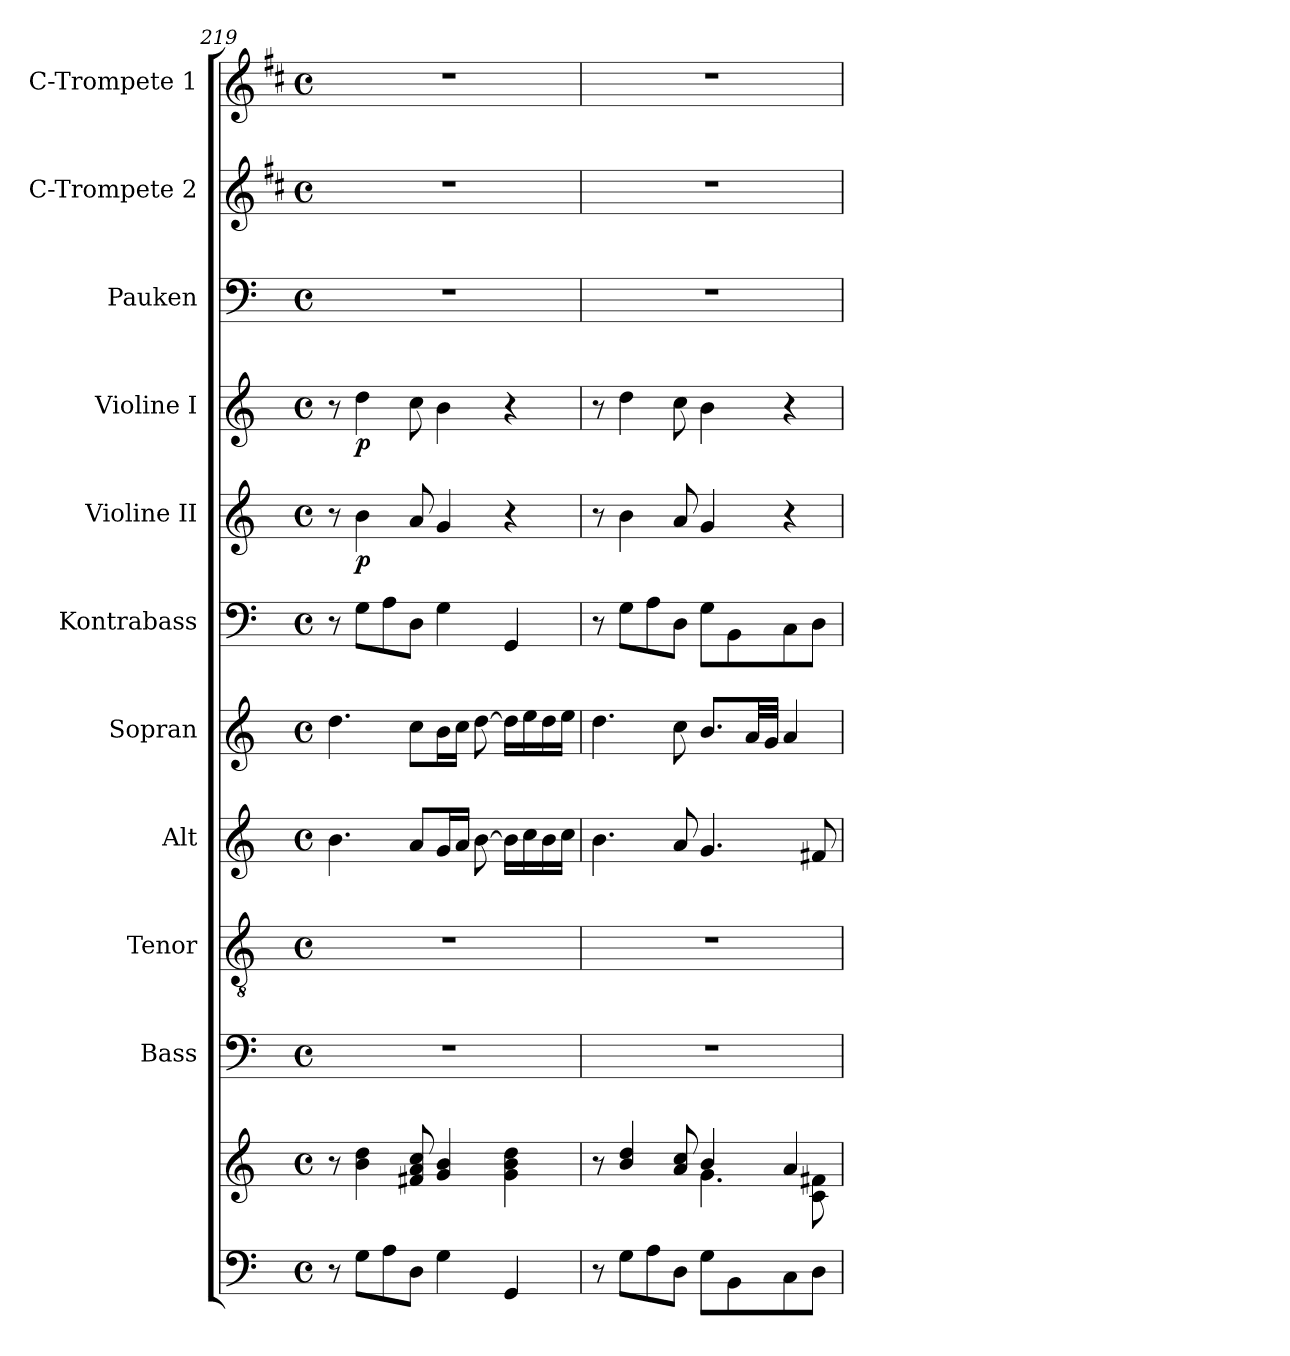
**kern	**kern	**kern	**kern	**kern	**kern	**kern	**kern	**dynam	**kern	**dynam	**kern	**kern	**kern
*part11	*part11	*part10	*part9	*part8	*part7	*part6	*part5	*part5	*part4	*part4	*part3	*part2	*part1
*staff12	*staff11	*staff10	*staff9	*staff8	*staff7	*staff6	*staff5	*staff5	*staff4	*staff4	*staff3	*staff2	*staff1
*	*	*I"Bass	*I"Tenor	*I"Alt	*I"Sopran	*I"Kontrabass	*I"Violine II	*	*I"Violine I	*	*I"Pauken	*I"C-Trompete 2	*I"C-Trompete 1
*	*	*I'B.	*I'T.	*I'A.	*I'S.	*I'Kb.	*I'Vl. II	*	*I'Vl. I	*	*I'Pk.	*I'C Trp. 2	*I'C Trp. 1
*clefF4	*clefG2	*clefF4	*clefGv2	*clefG2	*clefG2	*clefF4	*clefG2	*	*clefG2	*	*clefF4	*clefG2	*clefG2
*	*	*	*	*	*	*ITrd7c12	*	*	*	*	*	*ITrd1c2	*ITrd1c2
*k[]	*k[]	*k[]	*k[]	*k[]	*k[]	*k[]	*k[]	*	*k[]	*	*k[]	*k[]	*k[]
*C:	*C:	*C:	*C:	*C:	*C:	*C:	*C:	*	*C:	*	*C:	*C:	*C:
*M4/4	*M4/4	*M4/4	*M4/4	*M4/4	*M4/4	*M4/4	*M4/4	*	*M4/4	*	*M4/4	*M4/4	*M4/4
*met(c)	*met(c)	*met(c)	*met(c)	*met(c)	*met(c)	*met(c)	*met(c)	*	*met(c)	*	*met(c)	*met(c)	*met(c)
=219	=219	=219	=219	=219	=219	=219	=219	=219	=219	=219	=219	=219	=219
8r	8r	1r	1r	4.b\	4.dd\	8r	8r	.	8r	.	1r	1r	1r
!	!	!	!	!	!	!	!	!LO:DY:b	!	!LO:DY:b	!	!	!
8G\L	4b\ 4dd\	.	.	.	.	8GG\L	4b\	p	4dd\	p	.	.	.
8A\	.	.	.	.	.	8AA\	.	.	.	.	.	.	.
8D\J	8f#X/ 8a/ 8cc/	.	.	8a/L	8cc\L	8DD\J	8a/	.	8cc\	.	.	.	.
4G\	4g/ 4b/	.	.	16g/L	16b\L	4GG\	4g/	.	4b\	.	.	.	.
.	.	.	.	16a/JJ	16cc\JJ	.	.	.	.	.	.	.	.
.	.	.	.	[8b\	[8dd\	.	.	.	.	.	.	.	.
4GG/	4g\ 4b\ 4dd\	.	.	16b\LL]	16dd\LL]	4GGG/	4r	.	4r	.	.	.	.
.	.	.	.	16cc\	16ee\	.	.	.	.	.	.	.	.
.	.	.	.	16b\	16dd\	.	.	.	.	.	.	.	.
.	.	.	.	16cc\JJ	16ee\JJ	.	.	.	.	.	.	.	.
=220	=220	=220	=220	=220	=220	=220	=220	=220	=220	=220	=220	=220	=220
*	*^	*	*	*	*	*	*	*	*	*	*	*	*
8r	8r	2ryy	1r	1r	4.b\	4.dd\	8r	8r	.	8r	.	1r	1r	1r
8G\L	4b/ 4dd/	.	.	.	.	.	8GG\L	4b\	.	4dd\	.	.	.	.
8A\	.	.	.	.	.	.	8AA\	.	.	.	.	.	.	.
8D\J	8a/ 8cc/	.	.	.	8a/	8cc\	8DD\J	8a/	.	8cc\	.	.	.	.
8G\L	4b/	4.g\	.	.	4.g/	8.b/L	8GG\L	4g/	.	4b\	.	.	.	.
8BB\	.	.	.	.	.	.	8BBB\	.	.	.	.	.	.	.
.	.	.	.	.	.	32a/LL	.	.	.	.	.	.	.	.
.	.	.	.	.	.	32g/JJJ	.	.	.	.	.	.	.	.
8C\	4a/	.	.	.	.	4a/	8CC\	4r	.	4r	.	.	.	.
8D\J	.	8c\ 8f#X\	.	.	8f#X/	.	8DD\J	.	.	.	.	.	.	.
*	*v	*v	*	*	*	*	*	*	*	*	*	*	*	*
=	=	=	=	=	=	=	=	=	=	=	=	=	=
*-	*-	*-	*-	*-	*-	*-	*-	*-	*-	*-	*-	*-	*-
